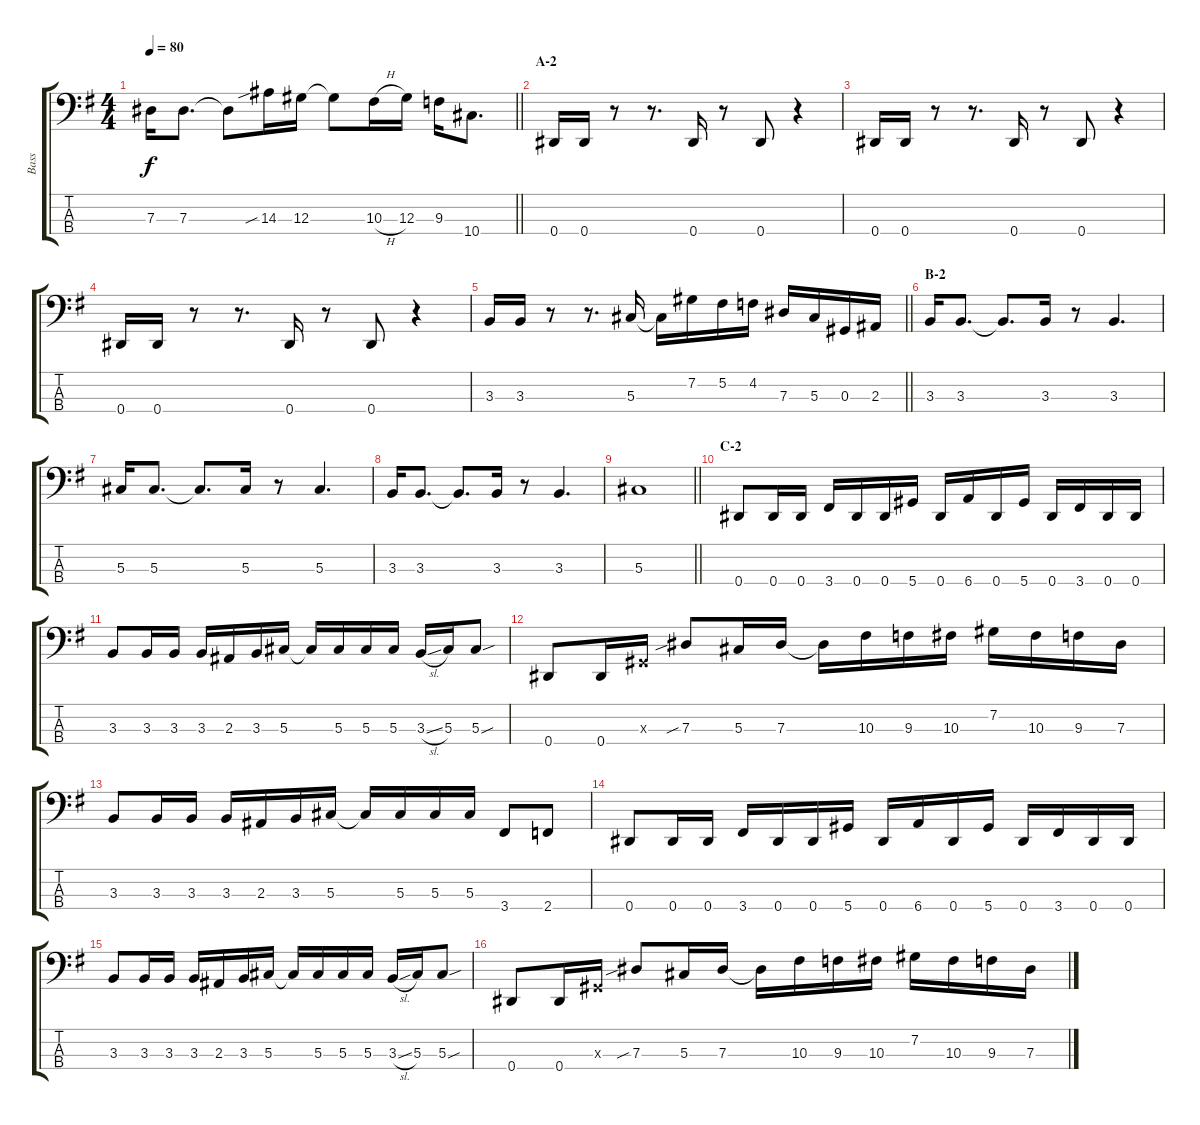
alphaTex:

\track ("Bass" "Bass") {instrument electricbasspick}
\staff {score tabs}
\tuning (Gb2 Db2 Ab1 Eb1) {hide}
\ts (4 4)
\tempo 80
\clef f4
\barLineRight lightlight
\ks g
7.3.16{dy f} 7.3.8{d} 7.3{t}.8 14.3{sib}.16 12.3.16 12.3{t}.8 10.3{h}.16 12.3.16 9.3.16 10.4.8{d} |
\section ("" "A-2")
0.4.16 0.4.16 r.8 r.8{d} 0.4.16 r.8 0.4.8 r.4 |
0.4.16 0.4.16 r.8 r.8{d} 0.4.16 r.8 0.4.8 r.4 |
0.4.16 0.4.16 r.8 r.8{d} 0.4.16 r.8 0.4.8 r.4 |
\barLineRight lightlight
3.3.16 3.3.16 r.8 r.8{d} 5.3.16 5.3{t}.16 7.2.16 5.2.16 4.2.16 7.3.16 5.3.16 0.3.16 2.3.16 |
\section ("" "B-2")
3.3.16 3.3.8{d} 3.3{t}.8{d} 3.3.16 r.8 3.3.4{d} |
5.3.16 5.3.8{d} 5.3{t}.8{d} 5.3.16 r.8 5.3.4{d} |
3.3.16 3.3.8{d} 3.3{t}.8{d} 3.3.16 r.8 3.3.4{d} |
\barLineRight lightlight
5.3.1 |
\section ("" "C-2")
0.4.8 0.4.16 0.4.16 3.4.16 0.4.16 0.4.16 5.4.16 0.4.16 6.4.16 0.4.16 5.4.16 0.4.16 3.4.16 0.4.16 0.4.16 |
3.3.8 3.3.16 3.3.16 3.3.16 2.3.16 3.3.16 5.3.16 5.3{t}.16 5.3.16 5.3.16 5.3.16 3.3{sl}.16 5.3.16 5.3{sou}.8 |
0.4.8 0.4.16 0.3{x}.16 7.3{sib}.8 5.3.16 7.3.16 7.3{t}.16 10.3.16 9.3.16 10.3.16 7.2.16 10.3.16 9.3.16 7.3.16 |
3.3.8 3.3.16 3.3.16 3.3.16 2.3.16 3.3.16 5.3.16 5.3{t}.16 5.3.16 5.3.16 5.3.16 3.4.8 2.4.8 |
0.4.8 0.4.16 0.4.16 3.4.16 0.4.16 0.4.16 5.4.16 0.4.16 6.4.16 0.4.16 5.4.16 0.4.16 3.4.16 0.4.16 0.4.16 |
3.3.8 3.3.16 3.3.16 3.3.16 2.3.16 3.3.16 5.3.16 5.3{t}.16 5.3.16 5.3.16 5.3.16 3.3{sl}.16 5.3.16 5.3{sou}.8 |
0.4.8 0.4.16 0.3{x}.16 7.3{sib}.8 5.3.16 7.3.16 7.3{t}.16 10.3.16 9.3.16 10.3.16 7.2.16 10.3.16 9.3.16 7.3.16
